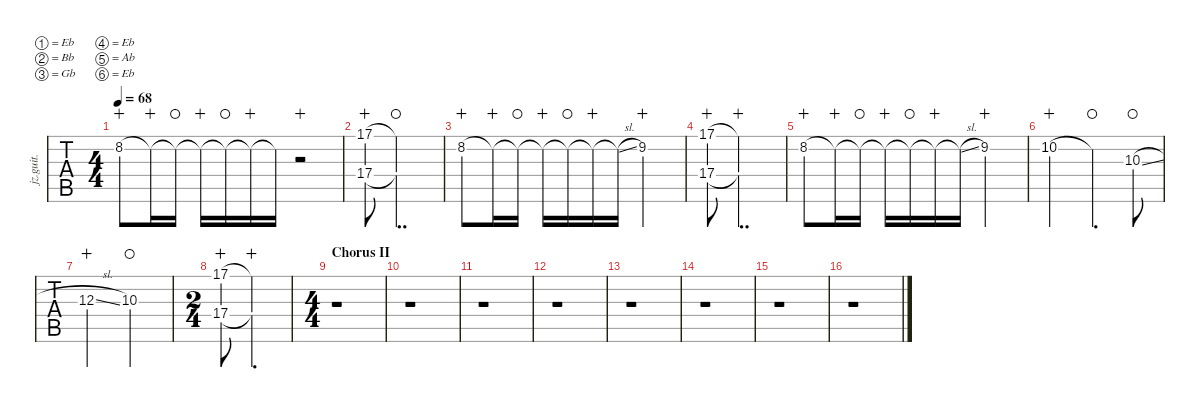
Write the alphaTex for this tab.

\defaultSystemsLayout 4
\hideDynamics
\bracketExtendMode nobrackets
\otherSystemsTrackNameOrientation horizontal
\track ("Slide Guitar 2" "jz.guit.") {instrument electricguitarjazz}
\staff {tabs}
\tuning (Eb4 Bb3 Gb3 Eb3 Ab2 Eb2)
\ts (4 4)
\tempo 68
\clef g2
\ks c
8.2{acc #}.8{dy mf wahc} 8.2{t acc #}.16{wahc} 8.2{t acc #}.16{waho} 8.2{t acc #}.16{wahc} 8.2{t acc #}.16{waho} 8.2{t acc #}.16{wahc} 8.2{t acc #}.16 r.2{wahc} |
(17.1{acc #} 17.4{acc #}).8{wahc} (17.1{t acc #} 17.4{t acc #}).2{dd waho} |
8.2{acc #}.8{wahc} 8.2{t acc #}.16{wahc} 8.2{t acc #}.16{waho} 8.2{t acc #}.16{wahc} 8.2{t acc #}.16{waho} 8.2{t acc #}.16{wahc} 8.2{sl t acc #}.16 9.2.2{wahc} |
(17.1{acc #} 17.4{acc #}).8{wahc} (17.1{t acc #} 17.4{t acc #}).2{dd wahc} |
8.2{acc #}.8{wahc} 8.2{t acc #}.16{wahc} 8.2{t acc #}.16{waho} 8.2{t acc #}.16{wahc} 8.2{t acc #}.16{waho} 8.2{t acc #}.16{wahc} 8.2{sl t acc #}.16 9.2.2{wahc} |
10.2{acc #}.2{wahc} 10.2{t acc #}.4{d waho} 10.3{sl}.8{waho} |
12.3{sl acc #}.2{wahc} 10.3.2{waho} |
\ts (2 4)
\beaming (8 2 2)
(17.1{acc #} 17.4{acc #}).8{wahc} (17.1{t acc #} 17.4{t acc #}).4{d wahc} |
\ts (4 4)
\beaming (8 2 2 2 2)
\section ("" "Chorus II")
r.1 |
r.1 |
r.1 |
r.1 |
r.1 |
r.1 |
r.1 |
r.1
